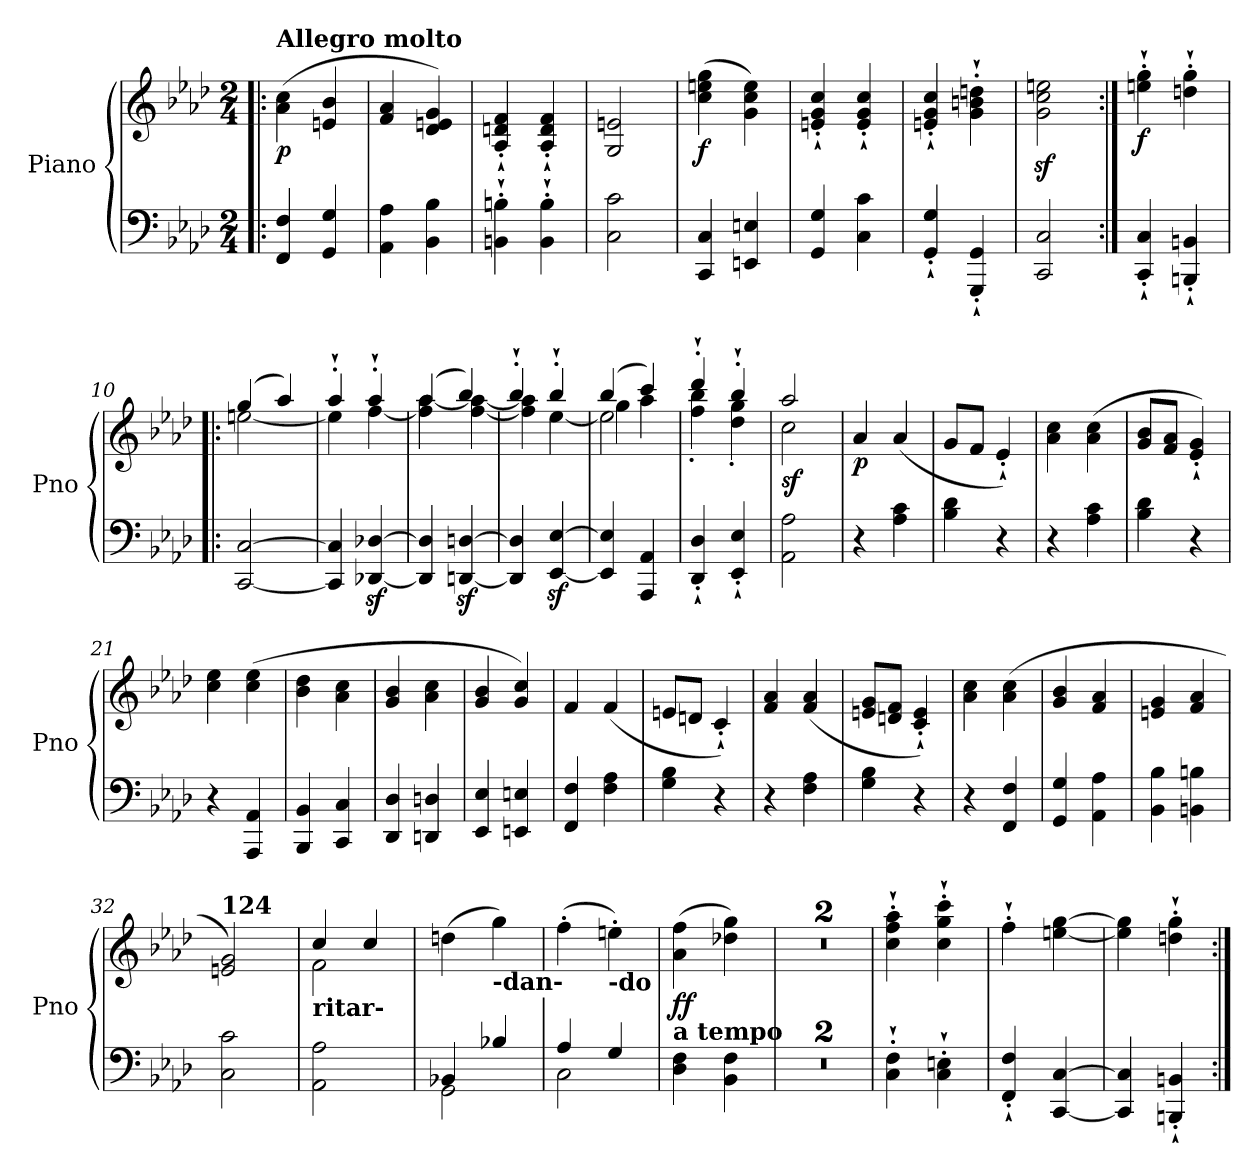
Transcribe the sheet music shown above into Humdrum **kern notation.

**kern	**kern	**dynam
*part1	*part1	*part1
*staff2	*staff1	*staff1/2
*I"Piano	*	*
*I'Pno	*	*
*clefF4	*clefG2	*
*k[b-e-a-d-]	*k[b-e-a-d-]	*
*A-:	*A-:	*
*M2/4	*M2/4	*
=1!|:	=1!|:	=1!|:
!	!LO:TX:a:B:t=Allegro molto	!
!	!	!LO:DY:b
4FF/ 4F/	(>4a-\ 4cc\	p
4GG/ 4G/	4en/ 4b-/	.
=2	=2	=2
4AA-\ 4A-\	4f/ 4a-/	.
4BB-\ 4B-\	4d-/ 4en/ 4g/)	.
=3	=3	=3
4BBn\'` 4Bn\'`	4A-/'` 4dn/'` 4f/'`	.
4BB\'` 4B\'`	4A-/'` 4d/'` 4f/'`	.
=4	=4	=4
2C\ 2c\	2G/ 2en/	.
=5	=5	=5
!	!	!LO:DY:b
4CC/ 4C/	(>4cc\ 4een\ 4gg\	f
4EEn/ 4En/	4g\ 4cc\ 4ee\)	.
=6	=6	=6
4GG/ 4G/	4en/'` 4g/'` 4cc/'`	.
4C\ 4c\	4e/'` 4g/'` 4cc/'`	.
=7	=7	=7
4GG/'` 4G/'`	4en/'` 4g/'` 4cc/'`	.
4GGG/'` 4GG/'`	4g\'` 4bn\'` 4ddn\'`	.
=8	=8	=8
2CC/ 2C/	2g\z< 2cc\z< 2een\z<	.
=9:|!	=9:|!	=9:|!
!	!	!LO:DY:b
4CC/'` 4C/'`	4een\'` 4gg\'`	f
4BBBn/'` 4BBn/'`	4ddn\'` 4gg\'`	.
=10!|:	=10!|:	=10!|:
*	*^	*
[2CC/ [2C/	(>4gg/	[2een\	.
.	4aa-/)	.	.
=11	=11	=11	=11
4CC/] 4C/]	4aa-'`/	4ee\]	.
[4DD-X/z< [4D-X/z<	4aa-'`/	[4ff\	.
=12	=12	=12	=12
4DD-/] 4D-/]	(>4aa-/	4ff\] [4aa-\	.
[4DDn/z< [4Dn/z<	4bb-/)	[4ff\ 4aa-\_	.
!!LO:LB:g=z	!!
=13	=13	=13	=13
4DD/] 4D/]	4bb-'`/	4ff\] 4aa-\]	.
[4EE-/z< [4E-/z<	4bb-'`/	[4ee-\	.
=14	=14	=14	=14
*	*	*^	*
4EE-/] 4E-/]	(>4bb-/	2ee-\]	4gg\	.
4AAA-/ 4AA-/	4ccc/)	.	4aa-\	.
*	*	*v	*v	*
=15	=15	=15	=15
4DD-/'` 4D-/'`	4ddd-'`/	4ff\' 4bb-\'	.
4EE-/'` 4E-/'`	4bb-'`/	4dd-\' 4gg\'	.
=16	=16	=16	=16
!	!	!	!LO:DY:b
2AA-\ 2A-\	2aa-/	2cc\	sf
=17	=17	=17	=17
!	!	!	!LO:DY:b
*	*v	*v	*
4r	4a-/	p
4A-\ 4c\	(<4a-/	.
=18	=18	=18
4B-\ 4d-\	8g/L	.
.	8f/J	.
4r	4e-'`/)	.
=19	=19	=19
4r	4a-\ 4cc\	.
4A-\ 4c\	(>4a-\ 4cc\	.
=20	=20	=20
4B-\ 4d-\	8g/ 8b-/L	.
.	8f/ 8a-/J	.
4r	4e-/'` 4g/'`)	.
=21	=21	=21
4r	4cc\ 4ee-\	.
4AAA-/ 4AA-/	(>4cc\ 4ee-\	.
=22	=22	=22
4BBB-/ 4BB-/	4b-\ 4dd-\	.
4CC/ 4C/	4a-\ 4cc\	.
=23	=23	=23
4DD-/ 4D-/	4g/ 4b-/	.
4DDn/ 4Dn/	4a-\ 4cc\	.
=24	=24	=24
4EE-/ 4E-/	4g/ 4b-/	.
4EEn/ 4En/	4g/ 4cc/)	.
=25	=25	=25
4FF/ 4F/	4f/	.
4F\ 4A-\	(<4f/	.
=26	=26	=26
4G\ 4B-\	8en/L	.
.	8dn/J	.
4r	4c'`/)	.
!!LO:LB:g=z
=27	=27	=27
4r	4f/ 4a-/	.
4F\ 4A-\	(<4f/ 4a-/	.
=28	=28	=28
4G\ 4B-\	8en/ 8g/L	.
.	8dn/ 8f/J	.
4r	4c/'` 4e/'`)	.
=29	=29	=29
4r	4a-\ 4cc\	.
4FF/ 4F/	(>4a-\ 4cc\	.
=30	=30	=30
4GG/ 4G/	4g/ 4b-/	.
4AA-\ 4A-\	4f/ 4a-/	.
=31	=31	=31
4BB-\ 4B-\	4en/ 4g/	.
4BBn\ 4Bn\	4f/ 4a-/	.
=32	=32	=32
!	!LO:TX:a:B:t=124	!
2C\ 2c\	2en/ 2g/)	.
=33	=33	=33
*	*^	*
!	!LO:TX:b:B:t=ritar-	!	!
2AA-\ 2A-\	4cc/	2f\	.
.	4cc/	.	.
*	*v	*v	*
=34	=34	=34
*^	*	*
4BB-X/	2GG\	(>4ddn\	.
!	!	!LO:TX:b:B:t=-dan-	!
4B-X/	.	4gg\)	.
=35	=35	=35	=35
4A-/	2C\	(>4ff'\	.
!	!	!LO:TX:b:B:t=-do	!
4G/	.	4een'\)	.
*v	*v	*	*
=36	=36	=36
!	!LO:TX:b:B:t=a tempo	!
!	!	!LO:DY:b
4D-\ 4F\	(>4a-\ 4ff\	ff
4BB-\ 4F\	4dd-X\ 4gg\)	.
=37	=37	=37
2r	2r	.
=38	=38	=38
2r	2r	.
=39	=39	=39
4C\'` 4F\'`	4cc\'` 4ff\'` 4aa-\'`	.
4C\'` 4En\'`	4cc\'` 4gg\'` 4ccc\'`	.
=40	=40	=40
4FF/'` 4F/'`	4ff'`\	.
[4CC/ [4C/	[4een\ [4gg\	.
!!LO:LB:g=z
=41	=41	=41
4CC/] 4C/]	4ee\] 4gg\]	.
4BBBn/'` 4BBn/'`	4ddn\'` 4gg\'`	.
=:|!	=:|!	=:|!
*-	*-	*-
